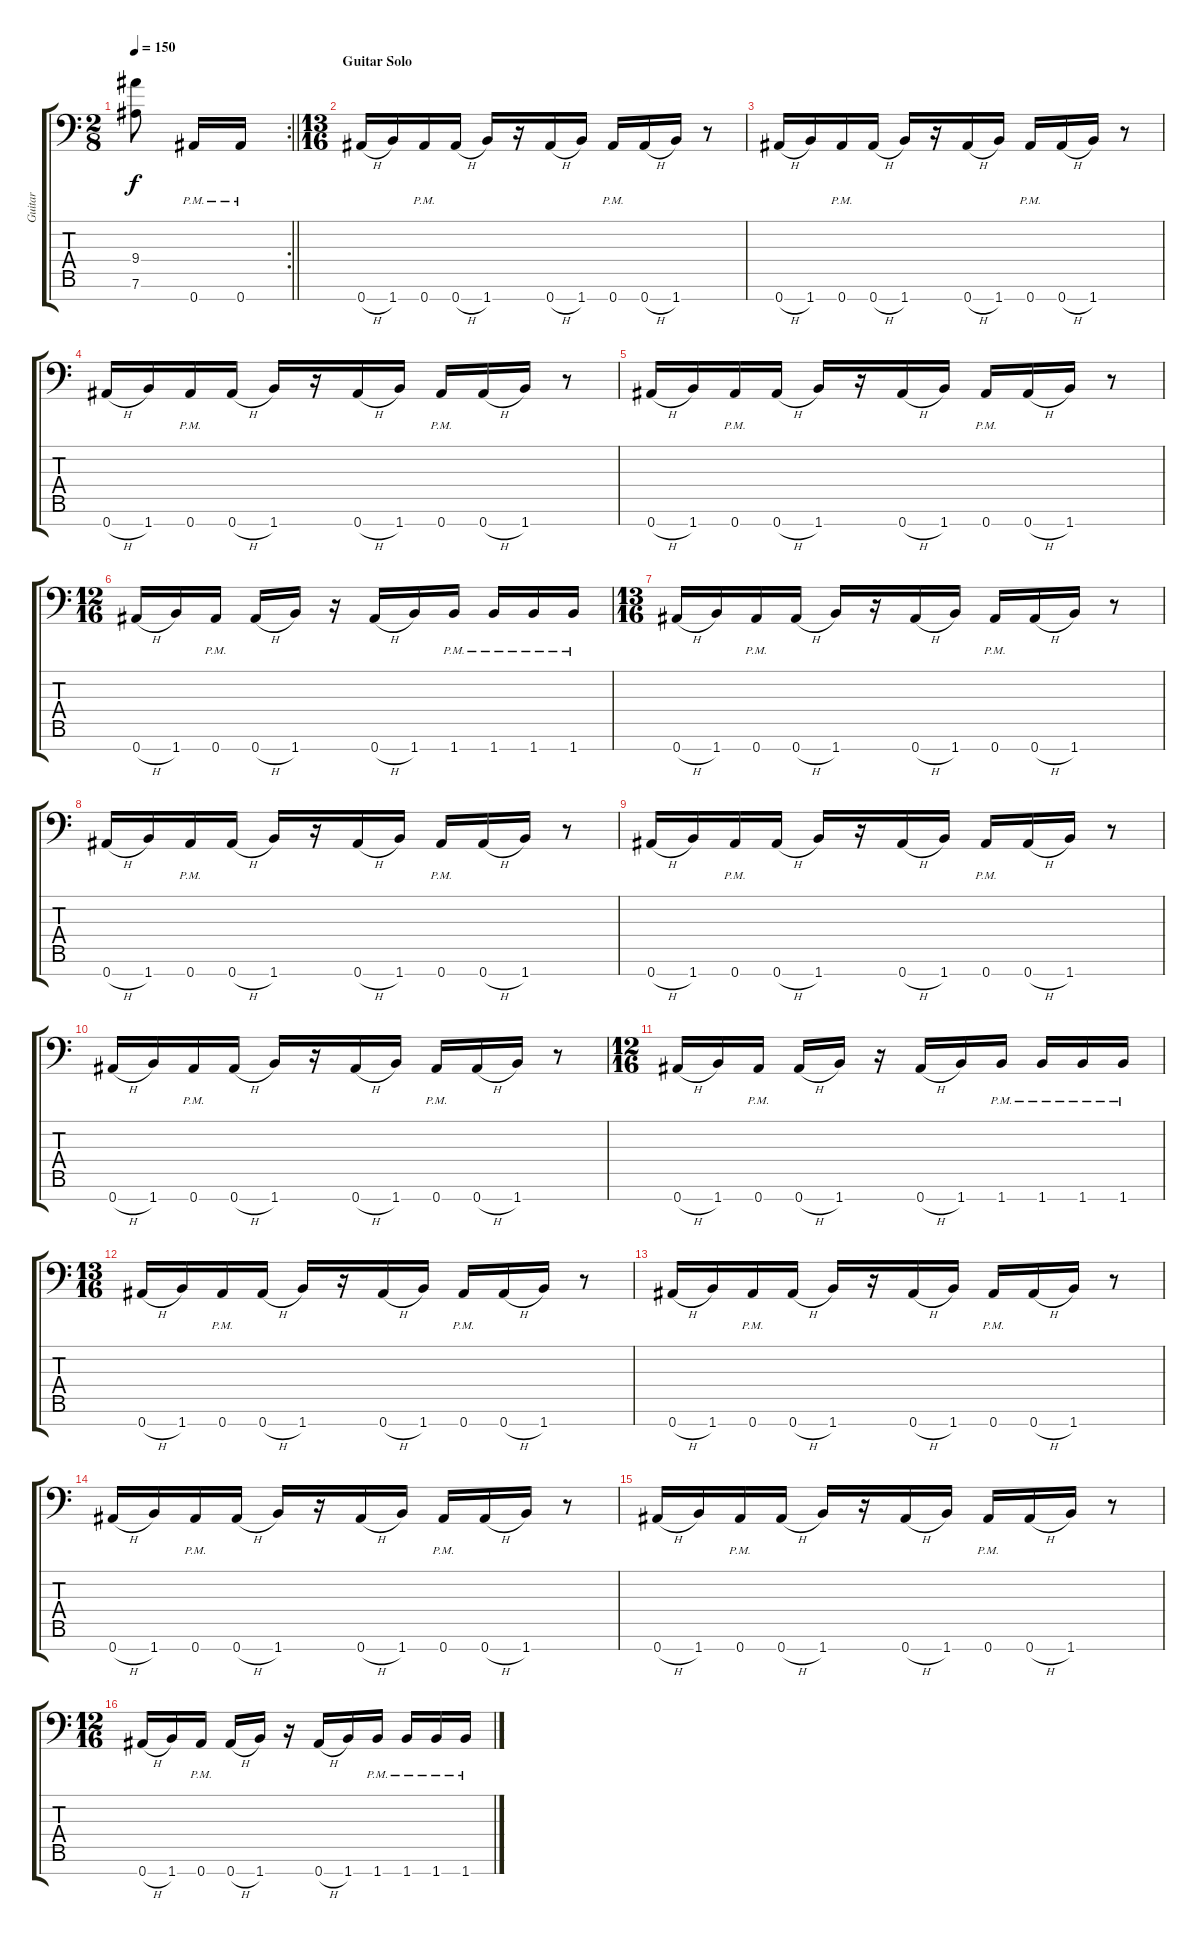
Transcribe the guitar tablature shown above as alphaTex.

\track ("Guitar" "Guitar") {instrument overdrivenguitar}
\staff {score tabs}
\tuning (Eb4 Bb3 Gb3 Db3 Ab2 Eb2 Bb1) {hide}
\rc 2
\ts (2 8)
\tempo 150
\clef f4
\barLineRight lightlight
\ks c
(9.4 7.6).8{dy f} 0.7{pm}.16 0.7{pm}.16 |
\ts (13 16)
\section ("" "Guitar Solo")
0.7{h}.16 1.7.16 0.7{pm}.16 0.7{h}.16 1.7.16 r.16 0.7{h}.16 1.7.16 0.7{pm}.16 0.7{h}.16 1.7.16 r.8 |
0.7{h}.16 1.7.16 0.7{pm}.16 0.7{h}.16 1.7.16 r.16 0.7{h}.16 1.7.16 0.7{pm}.16 0.7{h}.16 1.7.16 r.8 |
0.7{h}.16 1.7.16 0.7{pm}.16 0.7{h}.16 1.7.16 r.16 0.7{h}.16 1.7.16 0.7{pm}.16 0.7{h}.16 1.7.16 r.8 |
0.7{h}.16 1.7.16 0.7{pm}.16 0.7{h}.16 1.7.16 r.16 0.7{h}.16 1.7.16 0.7{pm}.16 0.7{h}.16 1.7.16 r.8 |
\ts (12 16)
0.7{h}.16 1.7.16 0.7{pm}.16 0.7{h}.16 1.7.16 r.16 0.7{h}.16 1.7.16 1.7{pm}.16 1.7{pm}.16 1.7{pm}.16 1.7{pm}.16 |
\ts (13 16)
0.7{h}.16 1.7.16 0.7{pm}.16 0.7{h}.16 1.7.16 r.16 0.7{h}.16 1.7.16 0.7{pm}.16 0.7{h}.16 1.7.16 r.8 |
0.7{h}.16 1.7.16 0.7{pm}.16 0.7{h}.16 1.7.16 r.16 0.7{h}.16 1.7.16 0.7{pm}.16 0.7{h}.16 1.7.16 r.8 |
0.7{h}.16 1.7.16 0.7{pm}.16 0.7{h}.16 1.7.16 r.16 0.7{h}.16 1.7.16 0.7{pm}.16 0.7{h}.16 1.7.16 r.8 |
0.7{h}.16 1.7.16 0.7{pm}.16 0.7{h}.16 1.7.16 r.16 0.7{h}.16 1.7.16 0.7{pm}.16 0.7{h}.16 1.7.16 r.8 |
\ts (12 16)
0.7{h}.16 1.7.16 0.7{pm}.16 0.7{h}.16 1.7.16 r.16 0.7{h}.16 1.7.16 1.7{pm}.16 1.7{pm}.16 1.7{pm}.16 1.7{pm}.16 |
\ts (13 16)
0.7{h}.16 1.7.16 0.7{pm}.16 0.7{h}.16 1.7.16 r.16 0.7{h}.16 1.7.16 0.7{pm}.16 0.7{h}.16 1.7.16 r.8 |
0.7{h}.16 1.7.16 0.7{pm}.16 0.7{h}.16 1.7.16 r.16 0.7{h}.16 1.7.16 0.7{pm}.16 0.7{h}.16 1.7.16 r.8 |
0.7{h}.16 1.7.16 0.7{pm}.16 0.7{h}.16 1.7.16 r.16 0.7{h}.16 1.7.16 0.7{pm}.16 0.7{h}.16 1.7.16 r.8 |
0.7{h}.16 1.7.16 0.7{pm}.16 0.7{h}.16 1.7.16 r.16 0.7{h}.16 1.7.16 0.7{pm}.16 0.7{h}.16 1.7.16 r.8 |
\ts (12 16)
0.7{h}.16 1.7.16 0.7{pm}.16 0.7{h}.16 1.7.16 r.16 0.7{h}.16 1.7.16 1.7{pm}.16 1.7{pm}.16 1.7{pm}.16 1.7{pm}.16
